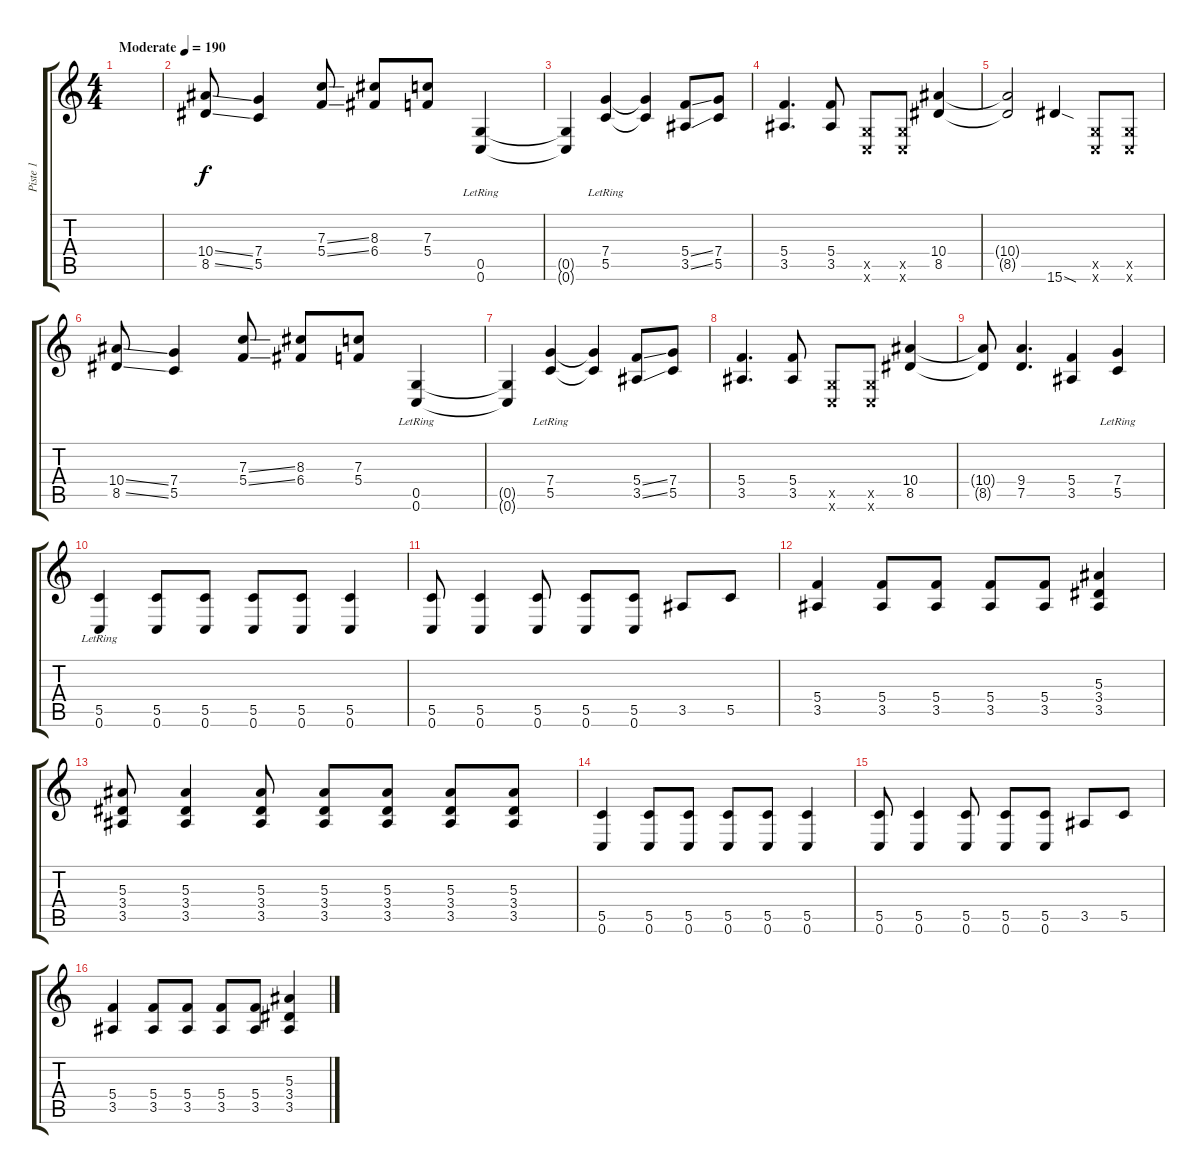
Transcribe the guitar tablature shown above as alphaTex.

\track ("Piste 1" "Piste 1") {instrument distortionguitar}
\staff {score tabs}
\tuning (D4 A3 F3 C3 G2 C2) {hide}
\ts (4 4)
\tempo (190 "Moderate")
\clef g2
\ks c
|
(10.4{ss} 8.5{ss}).8 (7.4 5.5).4 (7.3{ss} 5.4{ss}).8 (8.3 6.4).8 (7.3 5.4).8 (0.5{lr} 0.6).4 |
(0.5{t} 0.6{t}).4 (7.4 5.5{lr}).4 (7.4{t} 5.5{t}).4 (5.4{ss} 3.5{ss}).8 (7.4 5.5).8 |
(5.4 3.5).4{d} (5.4 3.5).8 (0.5{x} 0.6{x}).8 (0.5{x} 0.6{x}).8 (10.4 8.5).4 |
(10.4{t} 8.5{t}).2 15.6{sod}.4 (0.5{x} 0.6{x}).8 (0.5{x} 0.6{x}).8 |
(10.4{ss} 8.5{ss}).8 (7.4 5.5).4 (7.3{ss} 5.4{ss}).8 (8.3 6.4).8 (7.3 5.4).8 (0.5{lr} 0.6).4 |
(0.5{t} 0.6{t}).4 (7.4 5.5{lr}).4 (7.4{t} 5.5{t}).4 (5.4{ss} 3.5{ss}).8 (7.4 5.5).8 |
(5.4 3.5).4{d} (5.4 3.5).8 (0.5{x} 0.6{x}).8 (0.5{x} 0.6{x}).8 (10.4 8.5).4 |
(10.4{t} 8.5{t}).8 (9.4 7.5).4{d} (5.4 3.5).4 (7.4{lr} 5.5{lr}).4 |
(5.5{lr} 0.6{lr}).4 (5.5 0.6).8 (5.5 0.6).8 (5.5 0.6).8 (5.5 0.6).8 (5.5 0.6).4 |
(5.5 0.6).8 (5.5 0.6).4 (5.5 0.6).8 (5.5 0.6).8 (5.5 0.6).8 3.5.8 5.5.8 |
(5.4 3.5).4 (5.4 3.5).8 (5.4 3.5).8 (5.4 3.5).8 (5.4 3.5).8 (5.3 3.4 3.5).4 |
(5.3 3.4 3.5).8 (5.3 3.4 3.5).4 (5.3 3.4 3.5).8 (5.3 3.4 3.5).8 (5.3 3.4 3.5).8 (5.3 3.4 3.5).8 (5.3 3.4 3.5).8 |
(5.5 0.6).4 (5.5 0.6).8 (5.5 0.6).8 (5.5 0.6).8 (5.5 0.6).8 (5.5 0.6).4 |
(5.5 0.6).8 (5.5 0.6).4 (5.5 0.6).8 (5.5 0.6).8 (5.5 0.6).8 3.5.8 5.5.8 |
(5.4 3.5).4 (5.4 3.5).8 (5.4 3.5).8 (5.4 3.5).8 (5.4 3.5).8 (5.3 3.4 3.5).4
